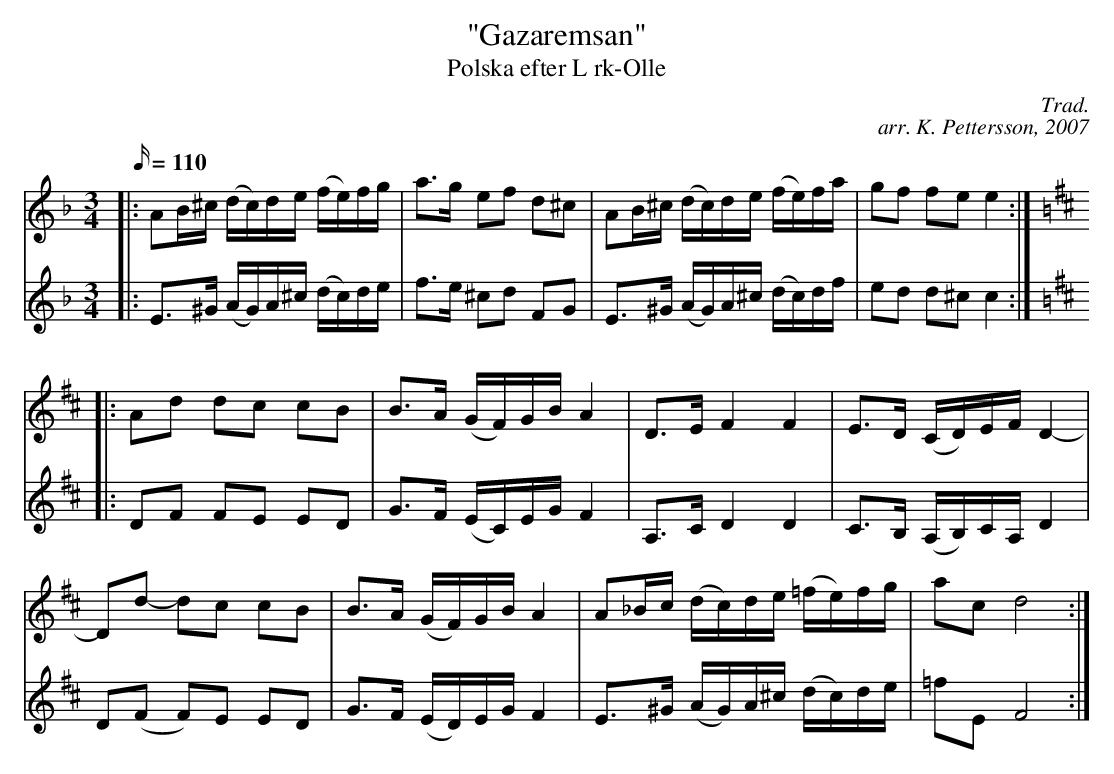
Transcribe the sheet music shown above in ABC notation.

X:1
T: "Gazaremsan"
T: Polska efter L rk-Olle
C: Trad.
C: arr. K. Pettersson, 2007
M: 3/4
L: 1/16
Q: 110
K: Dm
V: 1
|: A2B^c (dc)de (fe)fg | a3g e2f2 d2^c2 | A2B^c (dc)de (fe)fa | g2f2 f2e2 e4 :|
K: D
|: A2d2 d2c2 c2B2 | B3A (GF)GB A4 | D3E F4 F4 | E3D (CD)EF D4- |
D2d2- d2c2 c2B2 | B3A (GF)GB A4 | A2_Bc (dc)de (=fe)fg | a2c2 d8 :|
V: 2
|: E3^G (AG)A^c (dc)de | f3e ^c2d2 F2G2 | E3^G (AG)A^c (dc)df | e2d2 d2^c2 c4 :|
K: D
|: D2F2 F2E2 E2D2 | G3F (EC)EG F4 | A,3CD4D4 | C3B, (A,B,)CA,D4 | D2(F2 F2)E2 E2D2 | G3F (ED)EGF4 | E3^G (AG)A^c (dc)de | =f2E2 F8 :|
